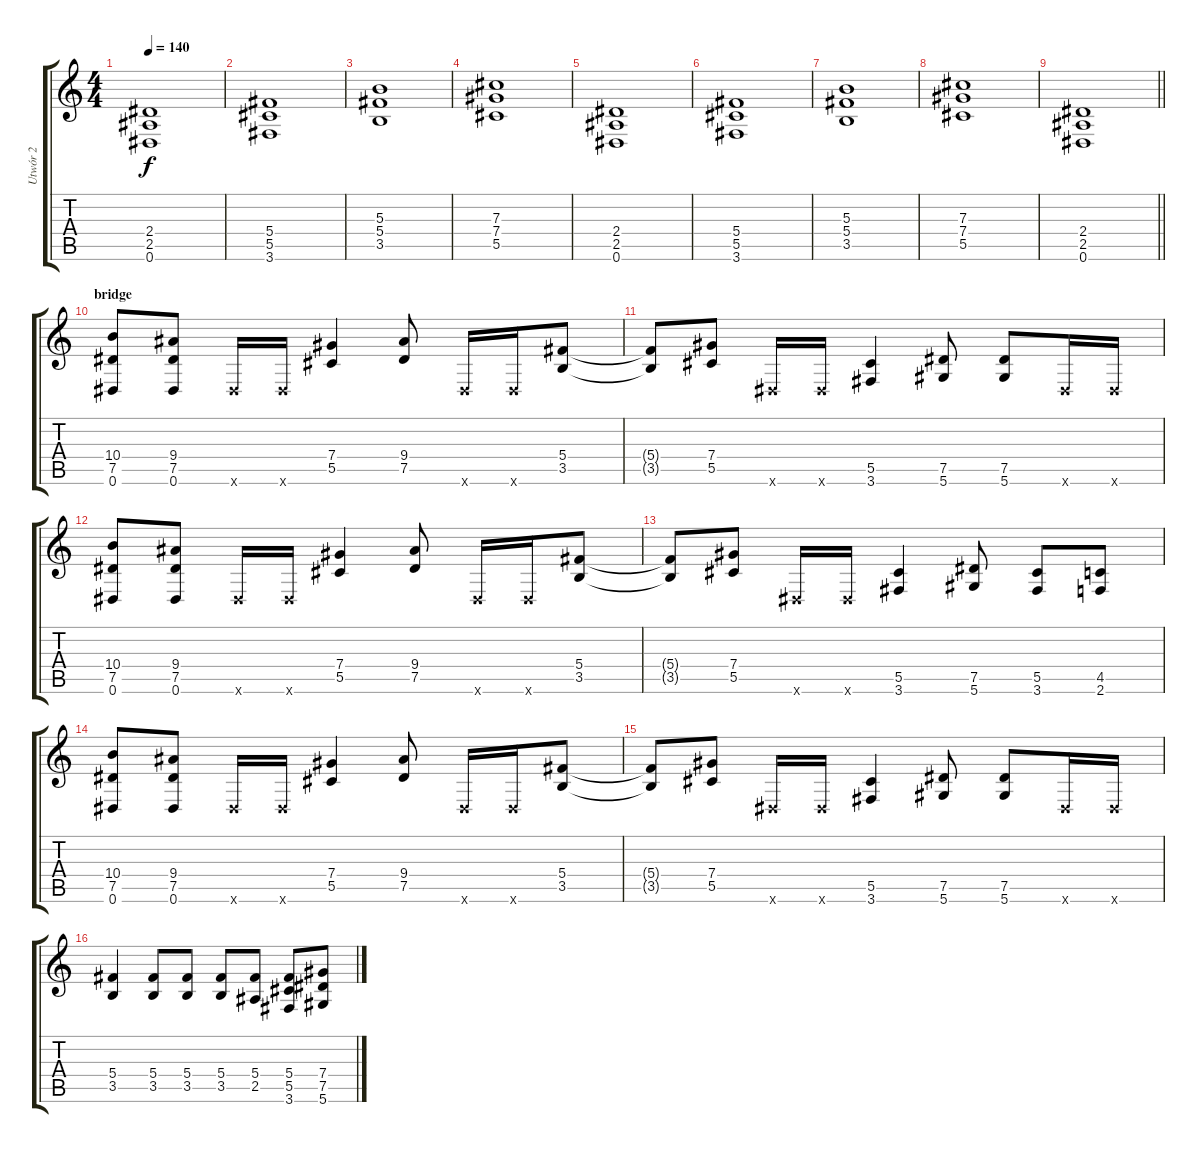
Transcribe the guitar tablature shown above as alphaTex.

\track ("Utwór 2" "Utwór 2") {instrument overdrivenguitar}
\staff {score tabs}
\tuning (Eb4 Bb3 Gb3 Db3 Ab2 Eb2) {hide}
\ts (4 4)
\tempo 140
\clef g2
\ks c
(2.4 2.5 0.6).1{dy f} |
(5.4 5.5 3.6).1 |
(5.3 5.4 3.5).1 |
(7.3 7.4 5.5).1 |
(2.4 2.5 0.6).1 |
(5.4 5.5 3.6).1 |
(5.3 5.4 3.5).1 |
(7.3 7.4 5.5).1 |
\barLineRight lightlight
(2.4 2.5 0.6).1 |
\section ("" "bridge")
(10.4 7.5 0.6).8 (9.4 7.5 0.6).8 0.6{x}.16 0.6{x}.16 (7.4 5.5).4 (9.4 7.5).8 0.6{x}.16 0.6{x}.16 (5.4 3.5).8 |
(5.4{t} 3.5{t}).8 (7.4 5.5).8 0.6{x}.16 0.6{x}.16 (5.5 3.6).4 (7.5 5.6).8 (7.5 5.6).8 0.6{x}.16 0.6{x}.16 |
(10.4 7.5 0.6).8 (9.4 7.5 0.6).8 0.6{x}.16 0.6{x}.16 (7.4 5.5).4 (9.4 7.5).8 0.6{x}.16 0.6{x}.16 (5.4 3.5).8 |
(5.4{t} 3.5{t}).8 (7.4 5.5).8 0.6{x}.16 0.6{x}.16 (5.5 3.6).4 (7.5 5.6).8 (5.5 3.6).8 (4.5 2.6).8 |
(10.4 7.5 0.6).8 (9.4 7.5 0.6).8 0.6{x}.16 0.6{x}.16 (7.4 5.5).4 (9.4 7.5).8 0.6{x}.16 0.6{x}.16 (5.4 3.5).8 |
(5.4{t} 3.5{t}).8 (7.4 5.5).8 0.6{x}.16 0.6{x}.16 (5.5 3.6).4 (7.5 5.6).8 (7.5 5.6).8 0.6{x}.16 0.6{x}.16 |
(5.4 3.5).4 (5.4 3.5).8 (5.4 3.5).8 (5.4 3.5).8 (5.4 2.5).8 (5.4 5.5 3.6).8 (7.4 7.5 5.6).8
